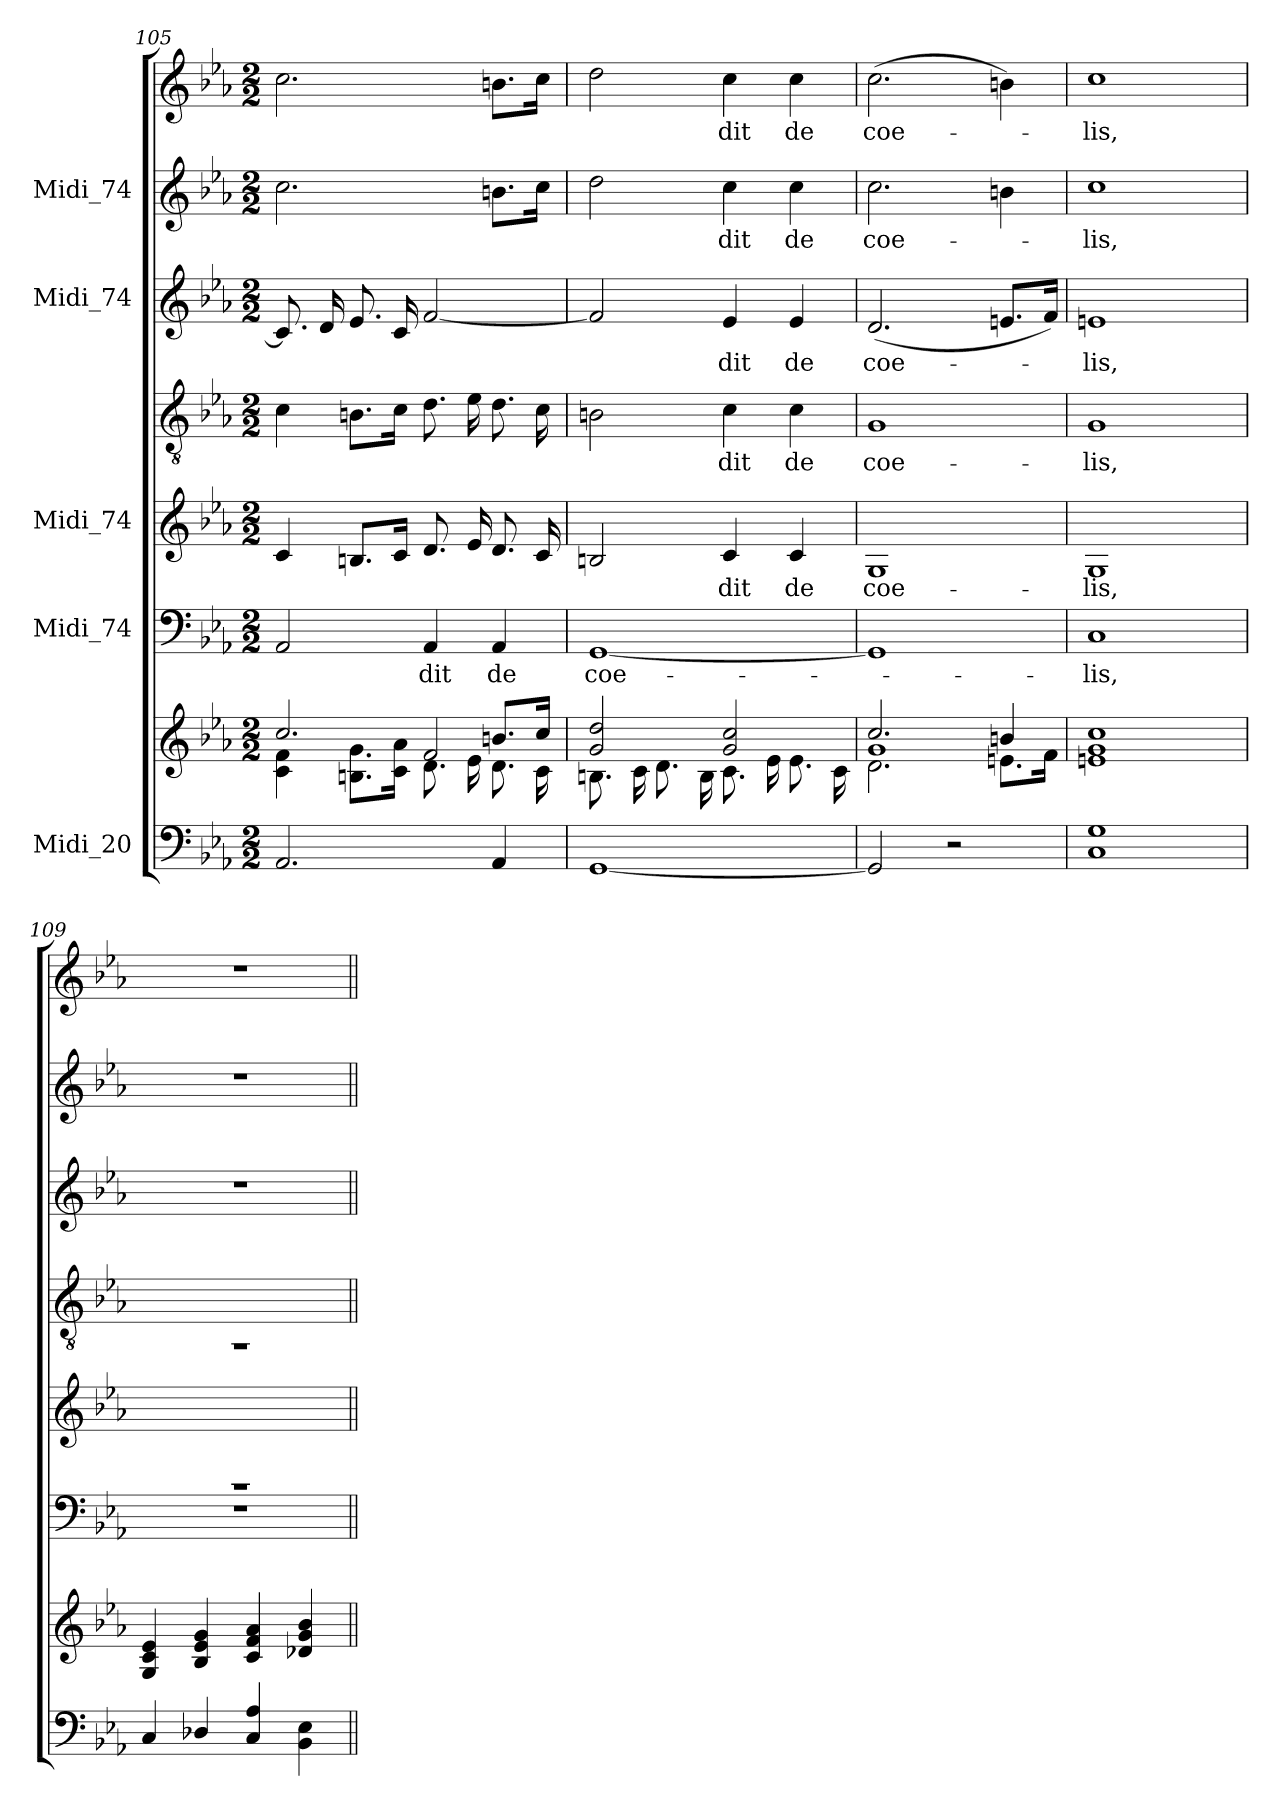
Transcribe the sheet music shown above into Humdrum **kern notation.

**kern	**kern	**kern	**text	**kern	**text	**kern	**text	**kern	**text	**kern	**text	**kern	**text
*part5	*part5	*part4	*part4	*part3	*part3	*part3	*part3	*part2	*part2	*part1	*part1	*part1	*part1
*staff8	*staff7	*staff6	*staff6	*staff5	*staff5	*staff4	*staff4	*staff3	*staff3	*staff2	*staff2	*staff1	*staff1
*I"Midi_20	*	*I"Midi_74	*	*I"Midi_74	*	*	*	*I"Midi_74	*	*I"Midi_74	*	*	*
*clefF4	*clefG2	*clefF4	*	*	*	*clefGv2	*	*clefG2	*	*	*	*clefG2	*
*k[b-e-a-]	*k[b-e-a-]	*k[b-e-a-]	*	*k[b-e-a-]	*	*k[b-e-a-]	*	*k[b-e-a-]	*	*k[b-e-a-]	*	*k[b-e-a-]	*
*E-:	*E-:	*E-:	*	*E-:	*	*E-:	*	*E-:	*	*E-:	*	*E-:	*
*M2/2	*M2/2	*M2/2	*	*M2/2	*	*M2/2	*	*M2/2	*	*M2/2	*	*M2/2	*
=105	=105	=105	=105	=105	=105	=105	=105	=105	=105	=105	=105	=105	=105
*^	*^	*	*	*	*	*	*	*	*	*	*	*	*
*	*	*	*^	*	*	*	*	*	*	*	*	*	*	*	*
2.AA-	2ryy	2.cc/	4c\ 4f\	2ryy	2AA-	.	4c	.	4c	.	8.cL]	.	2.cc	.	2.cc	.
.	.	.	.	.	.	.	.	.	.	.	16dL	.	.	.	.	.
.	.	.	8.Bn 8.gL	.	.	.	8.BnL	.	8.BnL	.	8.e-	.	.	.	.	.
.	.	.	16c 16a-J	.	.	.	16cJ	.	16cJ	.	16cJ	.	.	.	.	.
!	!	!	!	!	!	!LO:LY:b	!	!	!	!	!	!	!	!	!	!
.	2ryy	.	8.dL	2f/	4AA-	dit	8.dL	.	8.dL	.	[2f	.	.	.	.	.
.	.	.	16e-L	.	.	.	16e-L	.	16e-L	.	.	.	.	.	.	.
!	!	!	!	!	!	!LO:LY:b	!	!	!	!	!	!	!	!	!	!
4AA-	.	8.bn/L	8.d	.	4AA-	de	8.d	.	8.d	.	.	.	8.bnL	.	8.bnL	.
.	.	16cc/J	16cJ	.	.	.	16cJ	.	16cJ	.	.	.	16ccJ	.	16ccJ	.
*	*	*	*v	*v	*	*	*	*	*	*	*	*	*	*	*	*
=106	=106	=106	=106	=106	=106	=106	=106	=106	=106	=106	=106	=106	=106	=106	=106
!	!	!	!	!	!LO:LY:b	!	!	!	!	!	!	!	!	!	!
[1GG	2ryy	2g/ 2dd/	8.BnL	[1GG	coe-	2Bn	.	2Bn	.	2f]	.	2dd	.	2dd	.
.	.	.	16cL	.	.	.	.	.	.	.	.	.	.	.	.
.	.	.	8.d	.	.	.	.	.	.	.	.	.	.	.	.
.	.	.	16BJ	.	.	.	.	.	.	.	.	.	.	.	.
!	!	!	!	!	!	!	!LO:LY:b	!	!LO:LY:b	!	!LO:LY:b	!	!LO:LY:b	!	!LO:LY:b
.	2ryy	2g/ 2cc/	8.c\L	.	.	4c	dit	4c	dit	4e-	dit	4cc	dit	4cc	dit
.	.	.	16e-\L	.	.	.	.	.	.	.	.	.	.	.	.
!	!	!	!	!	!	!	!LO:LY:b	!	!LO:LY:b	!	!LO:LY:b	!	!LO:LY:b	!	!LO:LY:b
.	.	.	8.e-\	.	.	4c	de	4c	de	4e-	de	4cc	de	4cc	de
.	.	.	16c\J	.	.	.	.	.	.	.	.	.	.	.	.
*v	*v	*	*	*	*	*	*	*	*	*	*	*	*	*	*
=107	=107	=107	=107	=107	=107	=107	=107	=107	=107	=107	=107	=107	=107	=107
*	*	*^	*	*	*	*	*	*	*	*	*	*	*	*
!	!	!	!	!	!	!	!LO:LY:b	!	!LO:LY:b	!	!LO:LY:b	!	!LO:LY:b	!	!LO:LY:b
2GG]	2.cc/	2.d\	1g\	1GG]	.	1G	coe-	1G	coe-	(<2.d	coe-	2.cc	coe-	(>2.cc	coe-
2r	.	.	.	.	.	.	.	.	.	.	.	.	.	.	.
.	4bn/	8.en\L	.	.	.	.	.	.	.	8.enL	.	4bn	.	4bn)	.
.	.	16f\J	.	.	.	.	.	.	.	16fJ)	.	.	.	.	.
*	*	*v	*v	*	*	*	*	*	*	*	*	*	*	*	*
=108	=108	=108	=108	=108	=108	=108	=108	=108	=108	=108	=108	=108	=108	=108
*^	*	*	*	*	*	*	*	*	*	*	*	*	*	*
!	!	!	!	!	!LO:LY:b	!	!LO:LY:b	!	!LO:LY:b	!	!LO:LY:b	!	!LO:LY:b	!	!LO:LY:b
1C 1G	1ryy	1en/ 1g/ 1cc/	2ryy	1C	lis,	1G	-lis,	1G	-lis,	1en	lis,	1cc	lis,	1cc	lis,
.	.	.	2ryy	.	.	.	.	.	.	.	.	.	.	.	.
=109	=109	=109	=109	=109	=109	=109	=109	=109	=109	=109	=109	=109	=109	=109	=109
4C	1ryy	4G/ 4c/ 4e-/	2ryy	1r	.	1rBB	.	1rBB	.	1r	.	1r	.	1r	.
4D-X	.	4B-/ 4e-/ 4g/	.	.	.	.	.	.	.	.	.	.	.	.	.
4C 4A-	.	4c/ 4f/ 4a-/	2ryy	.	.	.	.	.	.	.	.	.	.	.	.
4BB-\ 4E-\	.	4d-X/ 4g/ 4b-/	.	.	.	.	.	.	.	.	.	.	.	.	.
*v	*v	*	*	*	*	*	*	*	*	*	*	*	*	*	*
*	*v	*v	*	*	*	*	*	*	*	*	*	*	*	*
=||	=||	=||	=||	=||	=||	=||	=||	=||	=||	=||	=||	=||	=||
*-	*-	*-	*-	*-	*-	*-	*-	*-	*-	*-	*-	*-	*-
